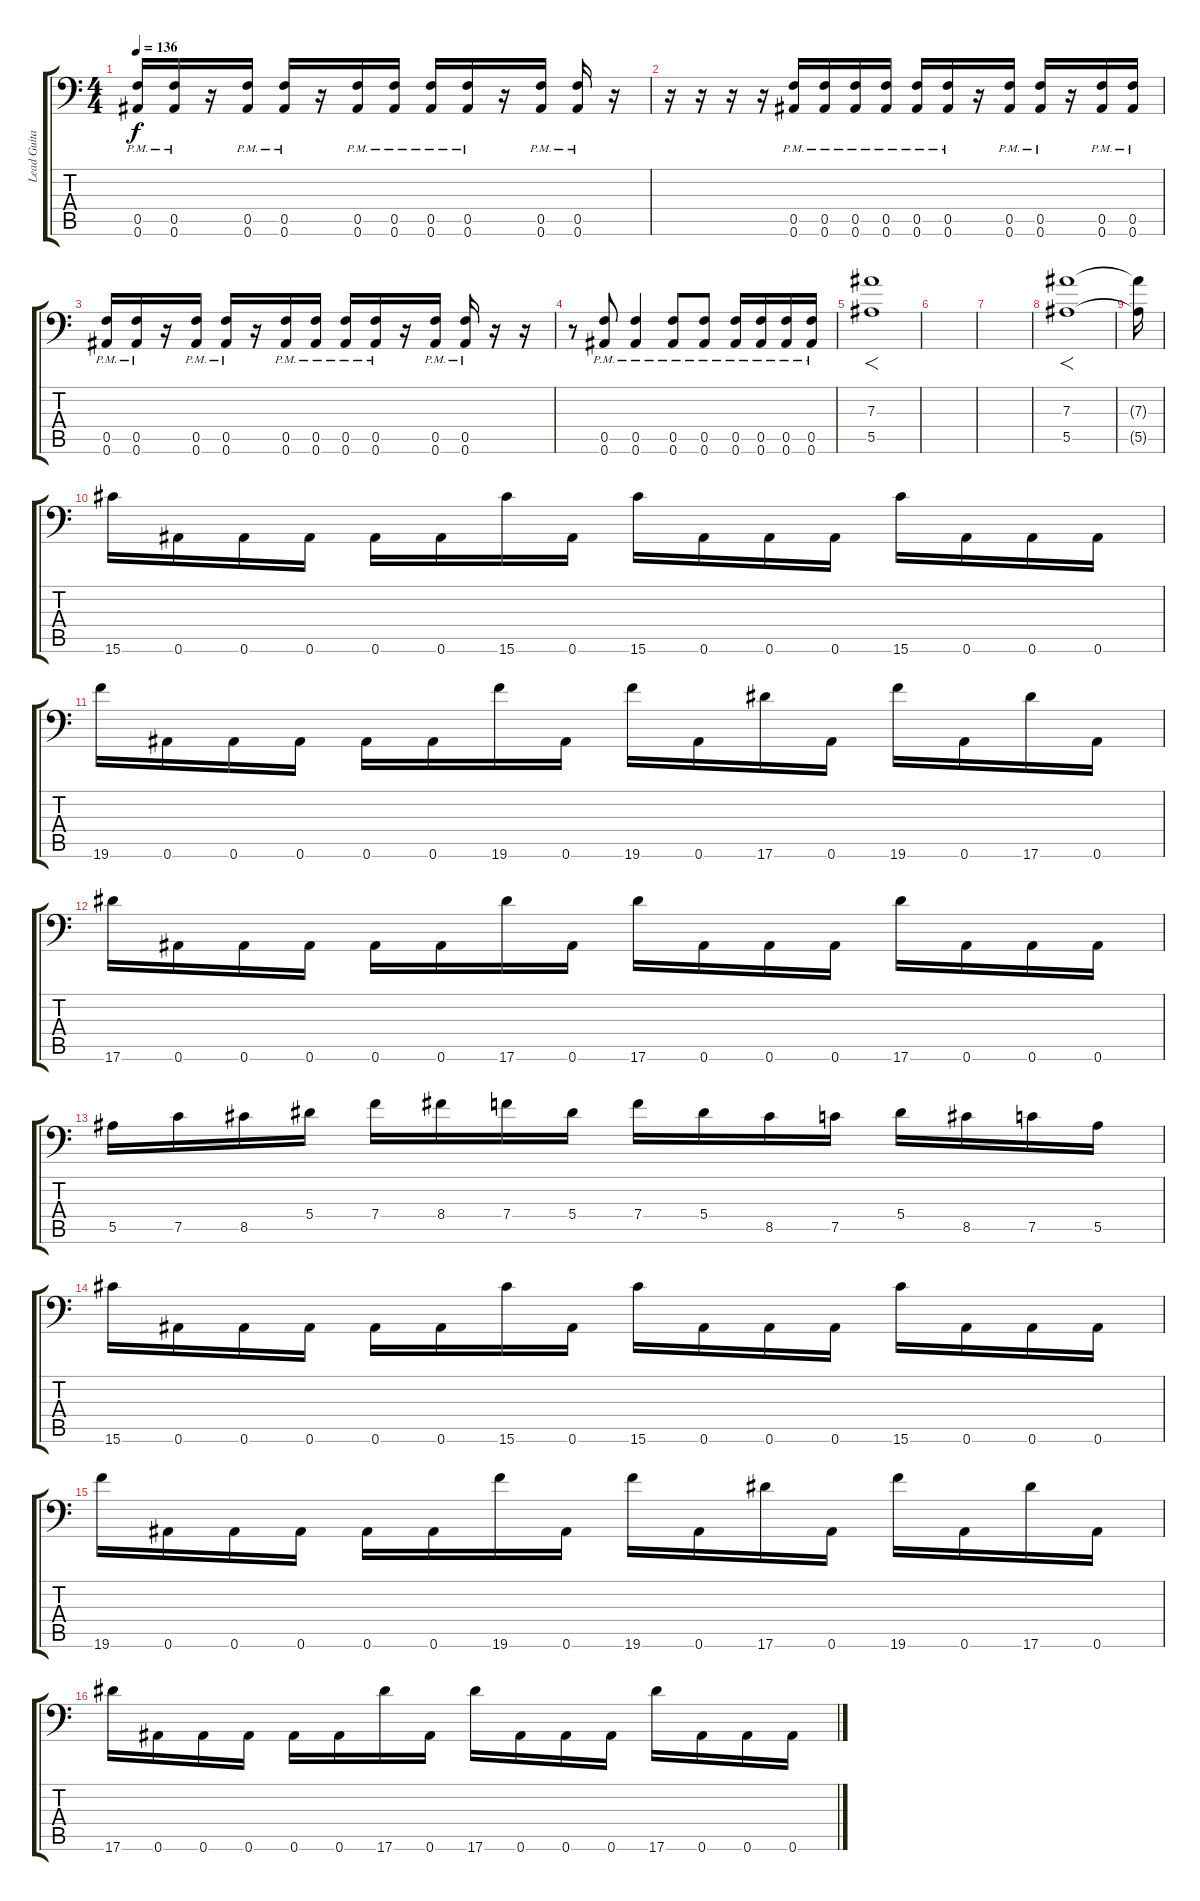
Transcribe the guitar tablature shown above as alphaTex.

\track ("Lead Guitar" "Lead Guita") {instrument distortionguitar}
\staff {score tabs}
\tuning (C4 G3 Eb3 Bb2 F2 Bb1) {hide}
\ts (4 4)
\tempo 136
\clef f4
\ks c
(0.5{pm} 0.6{pm}).16{dy f} (0.5{pm} 0.6{pm}).16 r.16 (0.5{pm} 0.6{pm}).16 (0.5{pm} 0.6{pm}).16 r.16 (0.5{pm} 0.6{pm}).16 (0.5{pm} 0.6{pm}).16 (0.5{pm} 0.6{pm}).16 (0.5{pm} 0.6{pm}).16 r.16 (0.5{pm} 0.6{pm}).16 (0.5{pm} 0.6{pm}).16 r.16 |
r.16 r.16 r.16 r.16 (0.5{pm} 0.6{pm}).16 (0.5{pm} 0.6{pm}).16 (0.5{pm} 0.6{pm}).16 (0.5{pm} 0.6{pm}).16 (0.5{pm} 0.6{pm}).16 (0.5{pm} 0.6{pm}).16 r.16 (0.5{pm} 0.6{pm}).16 (0.5{pm} 0.6{pm}).16 r.16 (0.5{pm} 0.6{pm}).16 (0.5{pm} 0.6{pm}).16 |
(0.5{pm} 0.6{pm}).16 (0.5{pm} 0.6{pm}).16 r.16 (0.5{pm} 0.6{pm}).16 (0.5{pm} 0.6{pm}).16 r.16 (0.5{pm} 0.6{pm}).16 (0.5{pm} 0.6{pm}).16 (0.5{pm} 0.6{pm}).16 (0.5{pm} 0.6{pm}).16 r.16 (0.5{pm} 0.6{pm}).16 (0.5{pm} 0.6{pm}).16 r.16 r.16 |
r.8 (0.5{pm} 0.6{pm}).8 (0.5{pm} 0.6{pm}).4 (0.5{pm} 0.6{pm}).8 (0.5{pm} 0.6{pm}).8 (0.5{pm} 0.6{pm}).16 (0.5{pm} 0.6{pm}).16 (0.5{pm} 0.6{pm}).16 (0.5{pm} 0.6{pm}).16 |
(7.3 5.5).1{f} |
|
|
(7.3 5.5).1{f} |
(7.3{t} 5.5{t}).16 |
15.6.16 0.6.16 0.6.16 0.6.16 0.6.16 0.6.16 15.6.16 0.6.16 15.6.16 0.6.16 0.6.16 0.6.16 15.6.16 0.6.16 0.6.16 0.6.16 |
19.6.16 0.6.16 0.6.16 0.6.16 0.6.16 0.6.16 19.6.16 0.6.16 19.6.16 0.6.16 17.6.16 0.6.16 19.6.16 0.6.16 17.6.16 0.6.16 |
17.6.16 0.6.16 0.6.16 0.6.16 0.6.16 0.6.16 17.6.16 0.6.16 17.6.16 0.6.16 0.6.16 0.6.16 17.6.16 0.6.16 0.6.16 0.6.16 |
5.5.16 7.5.16 8.5.16 5.4.16 7.4.16 8.4.16 7.4.16 5.4.16 7.4.16 5.4.16 8.5.16 7.5.16 5.4.16 8.5.16 7.5.16 5.5.16 |
15.6.16 0.6.16 0.6.16 0.6.16 0.6.16 0.6.16 15.6.16 0.6.16 15.6.16 0.6.16 0.6.16 0.6.16 15.6.16 0.6.16 0.6.16 0.6.16 |
19.6.16 0.6.16 0.6.16 0.6.16 0.6.16 0.6.16 19.6.16 0.6.16 19.6.16 0.6.16 17.6.16 0.6.16 19.6.16 0.6.16 17.6.16 0.6.16 |
17.6.16 0.6.16 0.6.16 0.6.16 0.6.16 0.6.16 17.6.16 0.6.16 17.6.16 0.6.16 0.6.16 0.6.16 17.6.16 0.6.16 0.6.16 0.6.16
